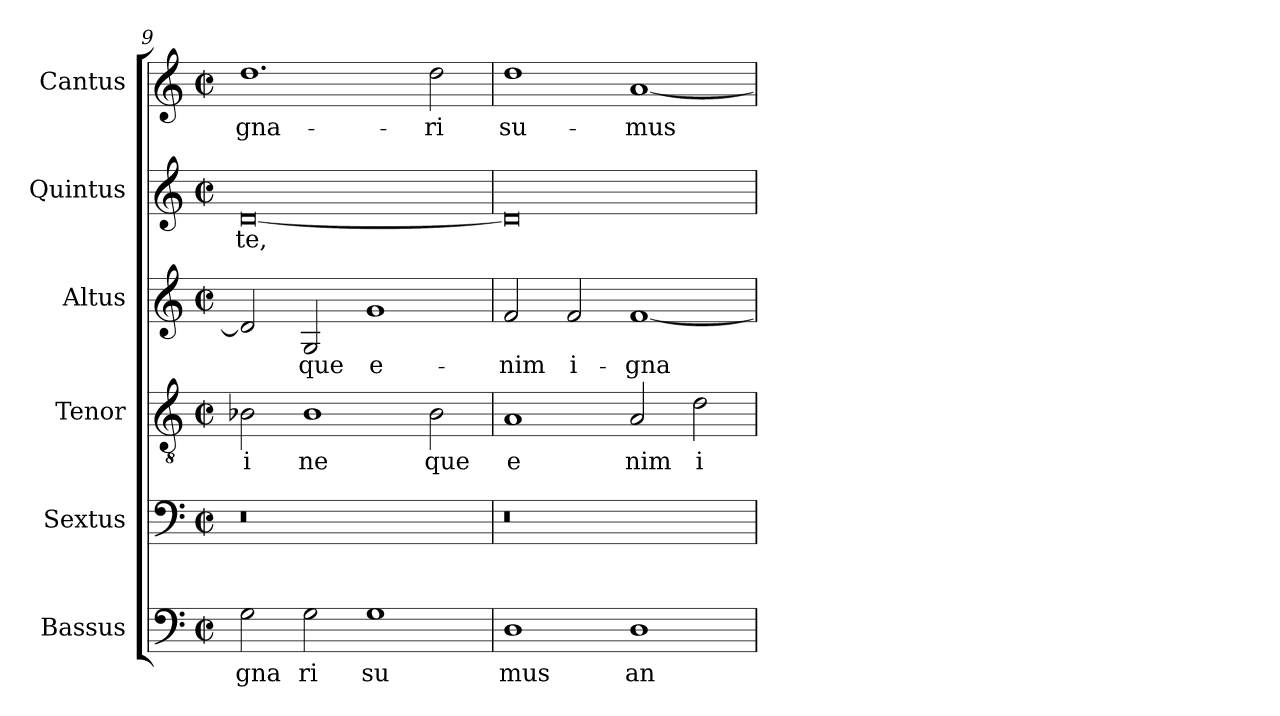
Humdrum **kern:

**kern	**text	**kern	**kern	**text	**kern	**text	**kern	**text	**kern	**text
*part6	*part6	*part5	*part4	*part4	*part3	*part3	*part2	*part2	*part1	*part1
*staff6	*staff6	*staff5	*staff4	*staff4	*staff3	*staff3	*staff2	*staff2	*staff1	*staff1
*I"Bassus	*	*I"Sextus	*I"Tenor	*	*I"Altus	*	*I"Quintus	*	*I"Cantus	*
!!LO:LB:g=z
*clefF4	*	*clefF4	*clefGv2	*	*clefG2	*	*clefG2	*	*clefG2	*
*k[]	*	*k[]	*k[]	*	*k[]	*	*k[]	*	*k[]	*
*C:	*	*C:	*C:	*	*C:	*	*C:	*	*C:	*
*M2/2	*	*M2/2	*M2/2	*	*M2/2	*	*M2/2	*	*M2/2	*
*met(c|)	*	*met(c|)	*met(c|)	*	*met(c|)	*	*met(c|)	*	*met(c|)	*
=9	=9	=9	=9	=9	=9	=9	=9	=9	=9	=9
!	!LO:LY:b:cj	!	!	!LO:LY:b:cj	!	!LO:LY:b:cj	!	!LO:LY:b:cj	!	!LO:LY:b:cj
2G\	gna	0r	2B-X\	i	2d/]	--	[<0d	te,	1.dd	-gna-
!	!LO:LY:b:cj	!	!	!LO:LY:b:cj	!	!LO:LY:b:cj	!	!	!	!
2G\	ri	.	1B-	ne	2G/	-que	.	.	.	.
!	!LO:LY:b:cj	!	!	!	!	!LO:LY:b:cj	!	!	!	!
1G	su	.	.	.	1g	e-	.	.	.	.
!	!	!	!	!LO:LY:b:cj	!	!	!	!	!	!LO:LY:b:cj
.	.	.	2B-\	que	.	.	.	.	2dd\	-ri
=10	=10	=10	=10	=10	=10	=10	=10	=10	=10	=10
!	!LO:LY:b:cj	!	!	!LO:LY:b:cj	!	!LO:LY:b:cj	!	!LO:LY:b:cj	!	!LO:LY:b:cj
1D	mus	0r	1A	e	2f/	-nim	0d]	.	1dd	su-
!	!	!	!	!	!	!LO:LY:b:cj	!	!	!	!
.	.	.	.	.	2f/	i-	.	.	.	.
!	!LO:LY:b:cj	!	!	!LO:LY:b:cj	!	!LO:LY:b:cj	!	!	!	!LO:LY:b:cj
1D	an	.	2A/	nim	[<1f	-gna-	.	.	[<1a	-mus
!	!	!	!	!LO:LY:b:cj	!	!	!	!	!	!
.	.	.	2d\	i	.	.	.	.	.	.
=	=	=	=	=	=	=	=	=	=	=
*-	*-	*-	*-	*-	*-	*-	*-	*-	*-	*-
